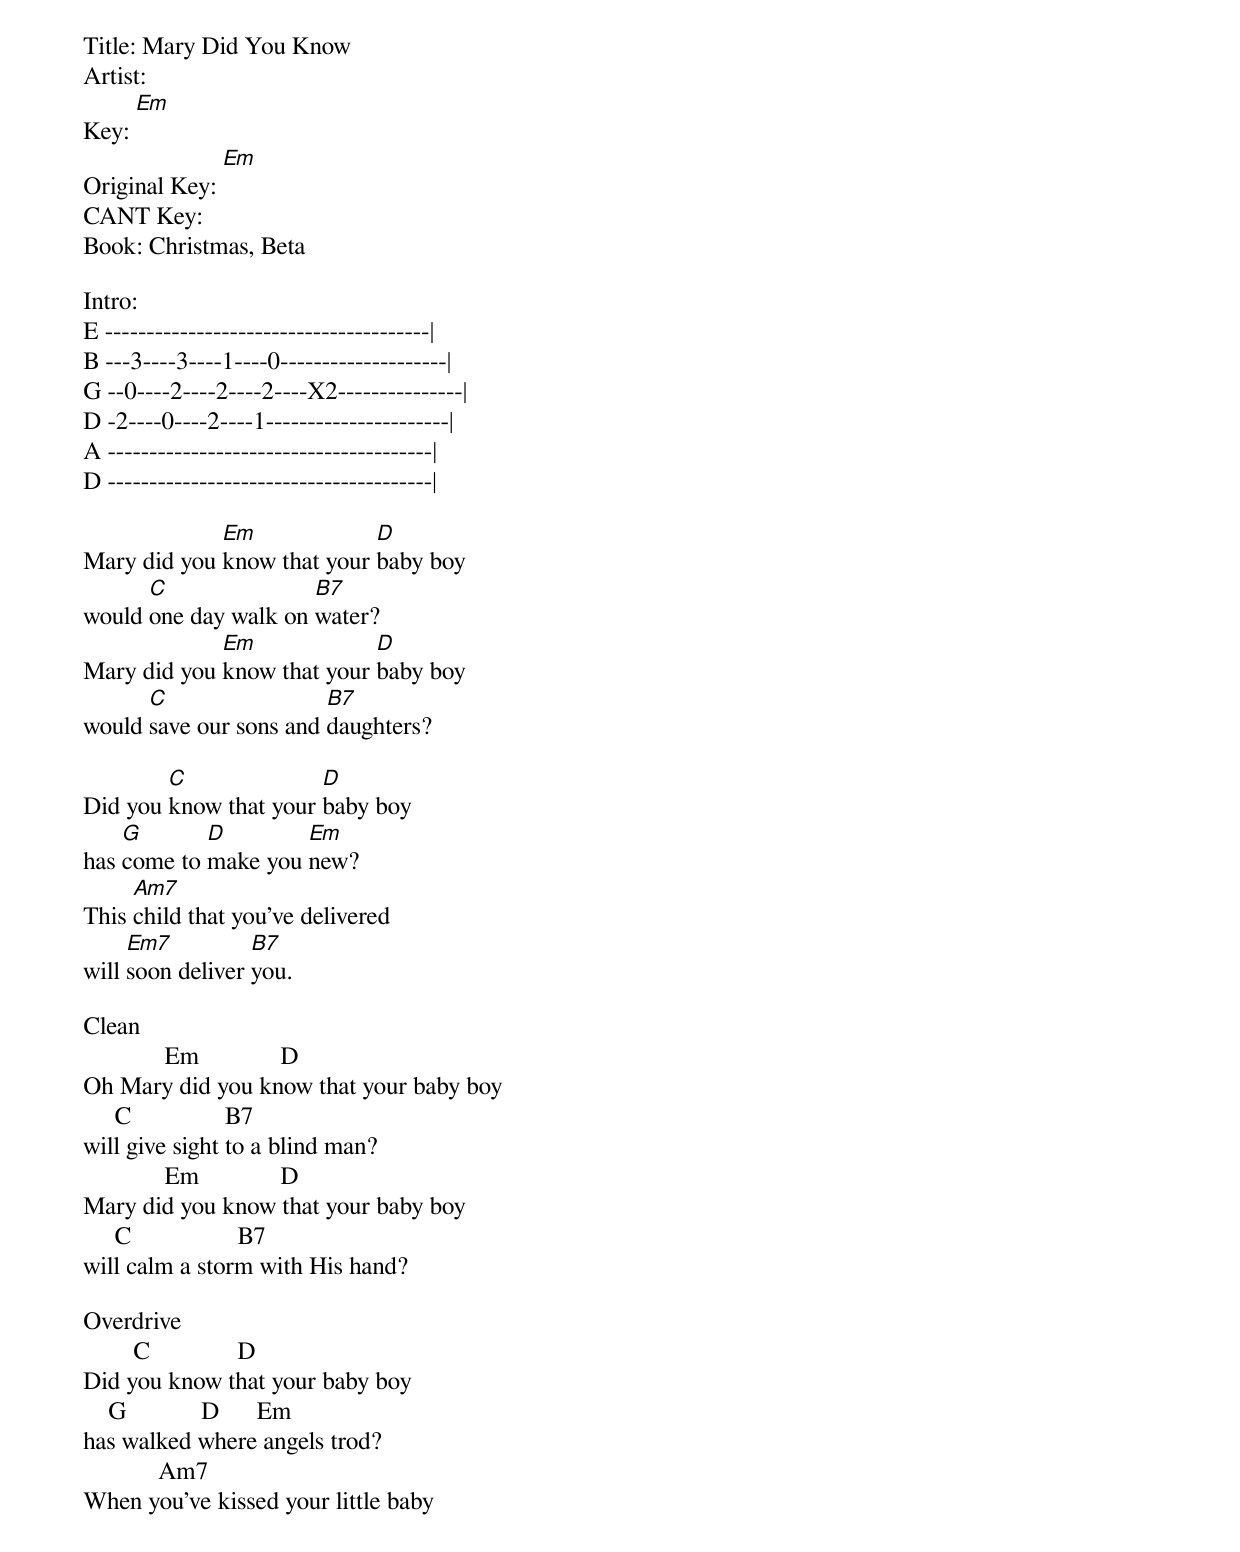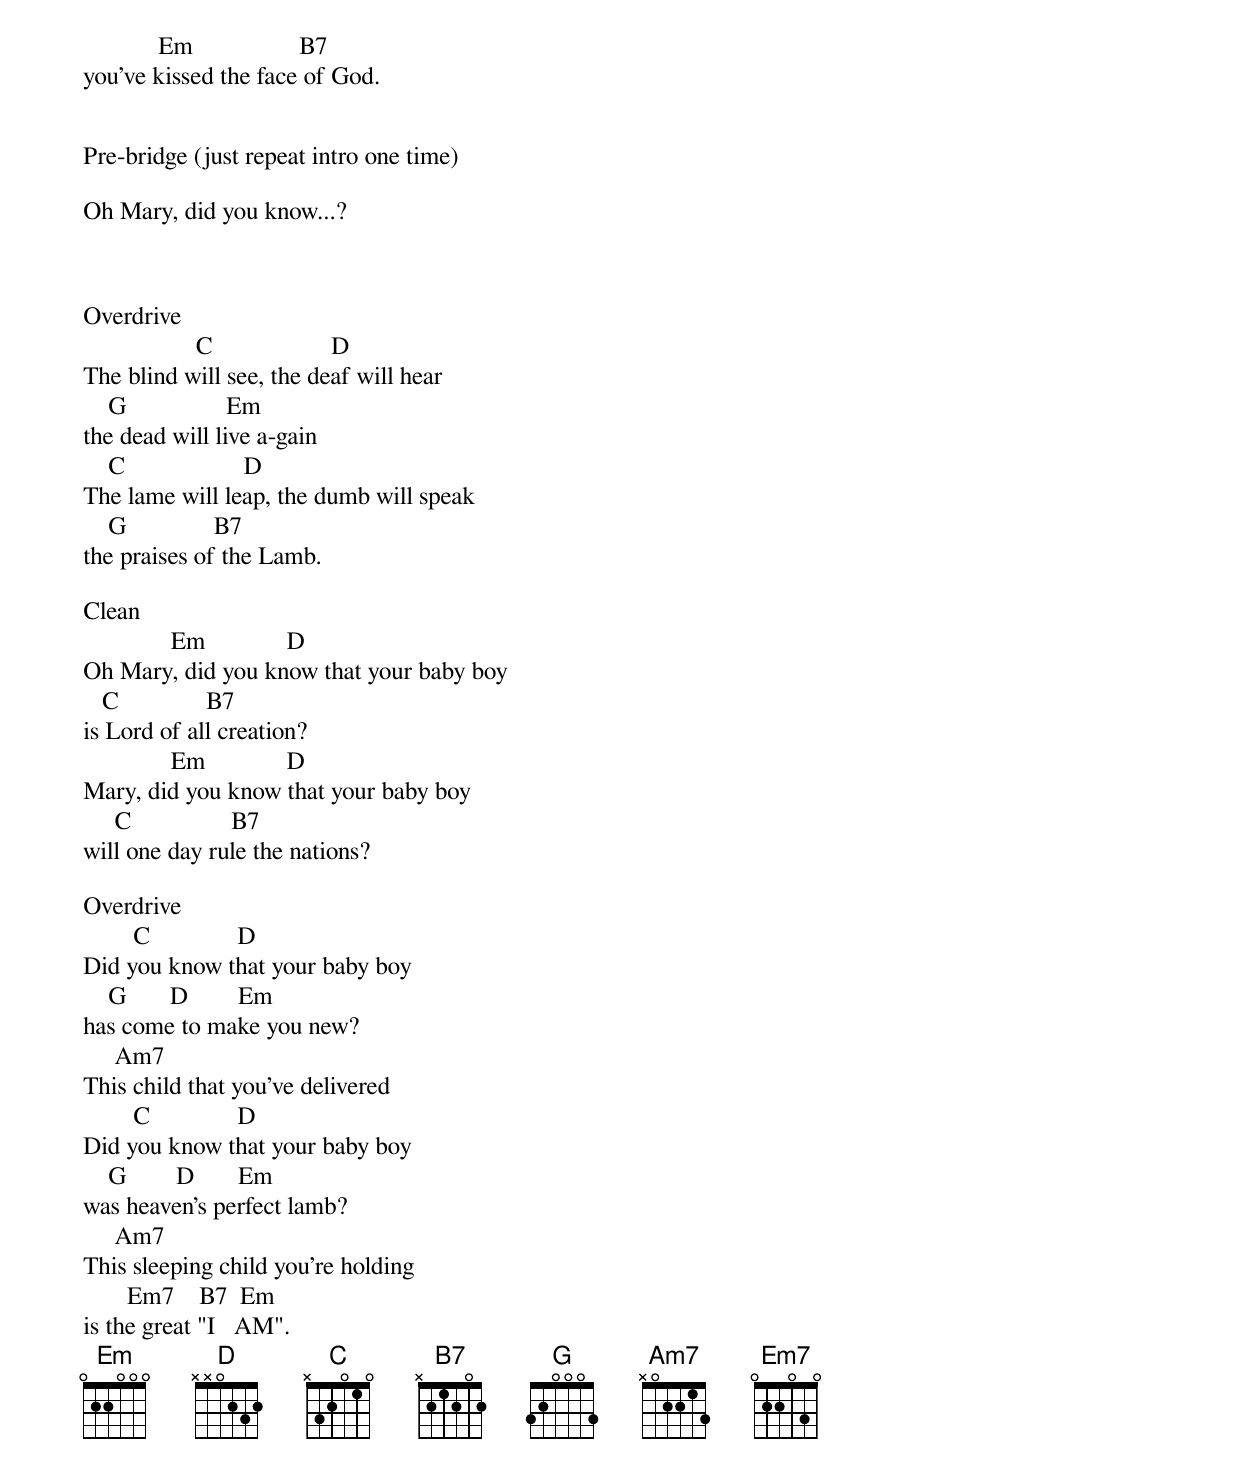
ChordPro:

Title: Mary Did You Know
Artist:
Key: [Em]
Original Key: [Em]
CANT Key: []
Book: Christmas, Beta

Intro:
E ---------------------------------------|
B ---3----3----1----0--------------------|
G --0----2----2----2----X2---------------|
D -2----0----2----1----------------------|
A ---------------------------------------|
D ---------------------------------------|

Mary did you [Em]know that your [D]baby boy
would [C]one day walk on [B7]water?
Mary did you [Em]know that your [D]baby boy
would [C]save our sons and [B7]daughters?

Did you [C]know that your [D]baby boy
has [G]come to [D]make you [Em]new?
This [Am7]child that you've delivered
will [Em7]soon deliver [B7]you.

Clean
             Em             D
Oh Mary did you know that your baby boy
     C               B7
will give sight to a blind man?
             Em             D
Mary did you know that your baby boy
     C                 B7
will calm a storm with His hand?

Overdrive
        C              D
Did you know that your baby boy
    G            D      Em
has walked where angels trod?
            Am7
When you've kissed your little baby
            Em                 B7
you've kissed the face of God.


Pre-bridge (just repeat intro one time)

Oh Mary, did you know...?



Overdrive
                  C                   D
The blind will see, the deaf will hear
    G                Em
the dead will live a-gain
    C                   D
The lame will leap, the dumb will speak
    G              B7
the praises of the Lamb.

Clean
              Em             D
Oh Mary, did you know that your baby boy
   C              B7
is Lord of all creation?
              Em             D
Mary, did you know that your baby boy
     C                B7
will one day rule the nations?

Overdrive
        C              D
Did you know that your baby boy
    G       D        Em
has come to make you new?
     Am7
This child that you've delivered
        C              D
Did you know that your baby boy
    G        D       Em
was heaven's perfect lamb?
     Am7
This sleeping child you're holding
       Em7    B7  Em
is the great "I   AM".
